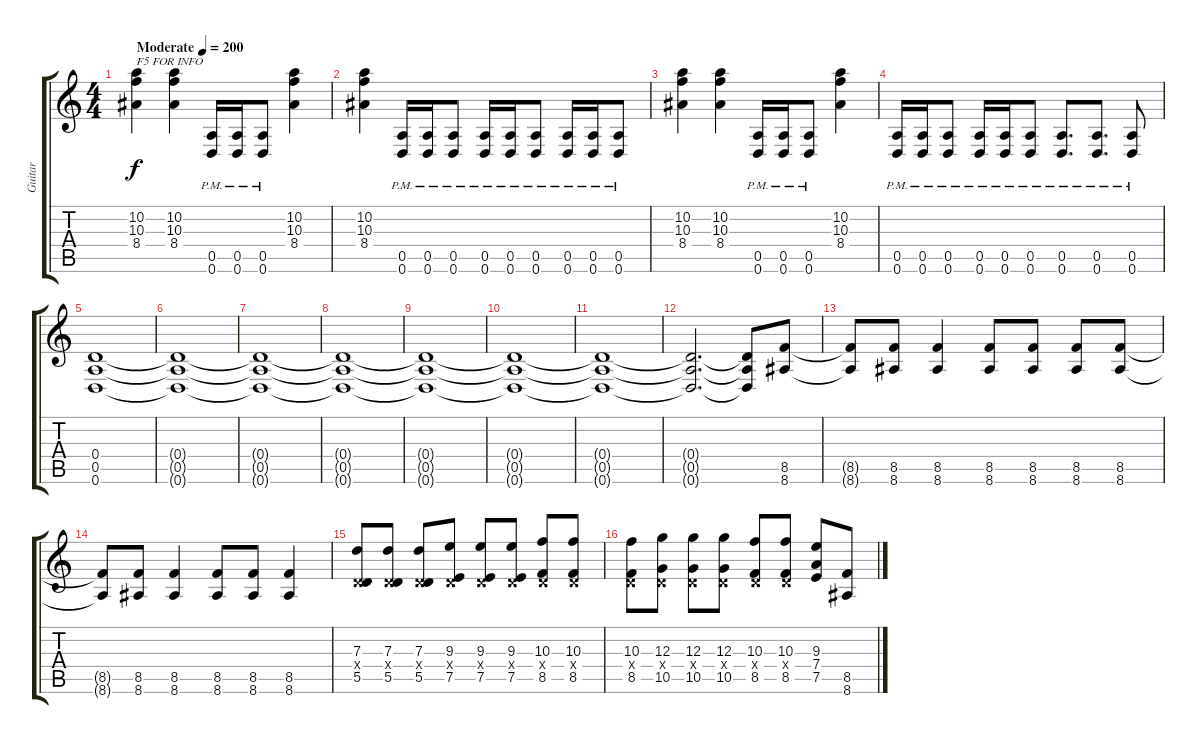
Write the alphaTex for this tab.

\track ("Guitar" "Guitar") {instrument distortionguitar}
\staff {score tabs}
\tuning (E4 B3 G3 D3 A2 D2) {hide}
\ts (4 4)
\tempo (200 "Moderate")
\clef g2
\ks c
(10.2 10.3 8.4).4{txt "F5 FOR INFO" dy f instrument distortionguitar} (10.2 10.3 8.4).4 (0.5{pm} 0.6{pm}).16 (0.5{pm} 0.6{pm}).16 (0.5{pm} 0.6{pm}).8 (10.2 10.3 8.4).4 |
(10.2 10.3 8.4).4 (0.5{pm} 0.6{pm}).16 (0.5{pm} 0.6{pm}).16 (0.5{pm} 0.6{pm}).8 (0.5{pm} 0.6{pm}).16 (0.5{pm} 0.6{pm}).16 (0.5{pm} 0.6{pm}).8 (0.5{pm} 0.6{pm}).16 (0.5{pm} 0.6{pm}).16 (0.5{pm} 0.6{pm}).8 |
(10.2 10.3 8.4).4 (10.2 10.3 8.4).4 (0.5{pm} 0.6{pm}).16 (0.5{pm} 0.6{pm}).16 (0.5{pm} 0.6{pm}).8 (10.2 10.3 8.4).4 |
(0.5{pm} 0.6{pm}).16 (0.5{pm} 0.6{pm}).16 (0.5{pm} 0.6{pm}).8 (0.5{pm} 0.6{pm}).16 (0.5{pm} 0.6{pm}).16 (0.5{pm} 0.6{pm}).8 (0.5{pm} 0.6{pm}).8{d} (0.5{pm} 0.6{pm}).8{d} (0.5{pm} 0.6{pm}).8 |
(0.4 0.5 0.6).1 |
(0.4{t} 0.5{t} 0.6{t}).1 |
(0.4{t} 0.5{t} 0.6{t}).1 |
(0.4{t} 0.5{t} 0.6{t}).1 |
(0.4{t} 0.5{t} 0.6{t}).1 |
(0.4{t} 0.5{t} 0.6{t}).1 |
(0.4{t} 0.5{t} 0.6{t}).1 |
(0.4{t} 0.5{t} 0.6{t}).2{d} (0.4{t} 0.5{t} 0.6{t}).8 (8.5 8.6).8 |
(8.5{t} 8.6{t}).8 (8.5 8.6).8 (8.5 8.6).4 (8.5 8.6).8 (8.5 8.6).8 (8.5 8.6).8 (8.5 8.6).8 |
(8.5{t} 8.6{t}).8 (8.5 8.6).8 (8.5 8.6).4 (8.5 8.6).8 (8.5 8.6).8 (8.5 8.6).4 |
(7.3 0.4{x} 5.5).8 (7.3 0.4{x} 5.5).8 (7.3 0.4{x} 5.5).8 (9.3 0.4{x} 7.5).8 (9.3 0.4{x} 7.5).8 (9.3 0.4{x} 7.5).8 (10.3 0.4{x} 8.5).8 (10.3 0.4{x} 8.5).8 |
(10.3 0.4{x} 8.5).8 (12.3 0.4{x} 10.5).8 (12.3 0.4{x} 10.5).8 (12.3 0.4{x} 10.5).8 (10.3 0.4{x} 8.5).8 (10.3 0.4{x} 8.5).8 (9.3 7.4 7.5).8 (8.5 8.6).8
